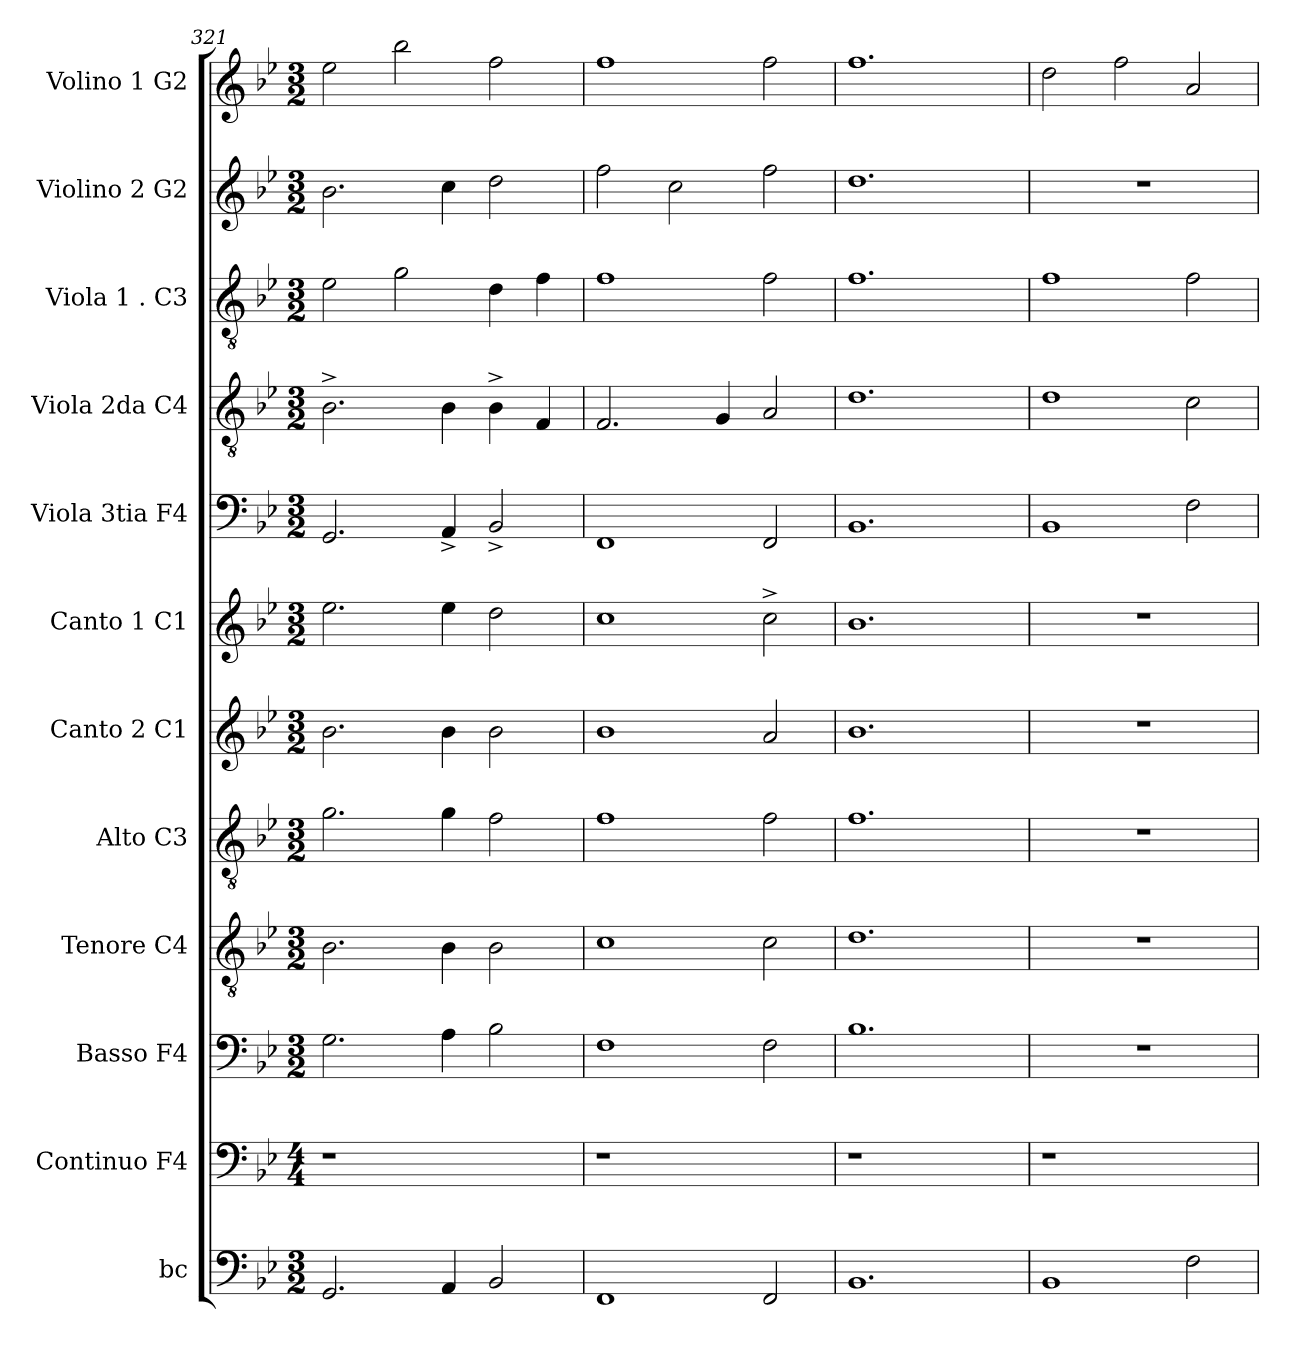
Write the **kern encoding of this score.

**kern	**kern	**kern	**kern	**kern	**kern	**kern	**kern	**kern	**kern	**kern	**kern
*part12	*part11	*part10	*part9	*part8	*part7	*part6	*part5	*part4	*part3	*part2	*part1
*staff12	*staff11	*staff10	*staff9	*staff8	*staff7	*staff6	*staff5	*staff4	*staff3	*staff2	*staff1
*I"bc	*I"Continuo F4	*I"Basso F4	*I"Tenore C4	*I"Alto C3	*I"Canto 2 C1	*I"Canto 1 C1	*I"Viola 3tia F4	*I"Viola 2da C4	*I"Viola 1 . C3	*I"Violino 2 G2	*I"Volino 1 G2
*I'bc	*	*I'B	*I'T	*I'A	*I'C2	*I'C1	*I'Vla3	*I'Vla2	*I'Vla1	*I'Vl2	*I'Vl1
*clefF4	*clefF4	*clefF4	*clefGv2	*clefGv2	*clefG2	*clefG2	*clefF4	*clefGv2	*clefGv2	*clefG2	*clefG2
*k[b-e-]	*k[b-e-]	*k[b-e-]	*k[b-e-]	*k[b-e-]	*k[b-e-]	*k[b-e-]	*k[b-e-]	*k[b-e-]	*k[b-e-]	*k[b-e-]	*k[b-e-]
*B-:	*B-:	*B-:	*B-:	*B-:	*B-:	*B-:	*B-:	*B-:	*B-:	*B-:	*B-:
*M3/2	*M4/4	*M3/2	*M3/2	*M3/2	*M3/2	*M3/2	*M3/2	*M3/2	*M3/2	*M3/2	*M3/2
=321	=321	=321	=321	=321	=321	=321	=321	=321	=321	=321	=321
2.GG/	1r	2.G\	2.B-\	2.g\	2.b-\	2.ee-\	2.GG/	2.B-^>\	2e-\	2.b-\	2ee-\
.	.	.	.	.	.	.	.	.	2g\	.	2bb-\
4AA/	.	4A\	4B-\	4g\	4b-\	4ee-\	4AA^</	4B-\	.	4cc\	.
2BB-/	2ryy	2B-\	2B-\	2f\	2b-\	2dd\	2BB-^</	4B-^>\	4d\	2dd\	2ff\
.	.	.	.	.	.	.	.	4F/	4f\	.	.
=322	=322	=322	=322	=322	=322	=322	=322	=322	=322	=322	=322
1FF	1r	1F	1c	1f	1b-	1cc	1FF	2.F/	1f	2ff\	1ff
.	.	.	.	.	.	.	.	.	.	2cc\	.
.	.	.	.	.	.	.	.	4G/	.	.	.
2FF/	2ryy	2F\	2c\	2f\	2a/	2cc^>\	2FF/	2A/	2f\	2ff\	2ff\
=323	=323	=323	=323	=323	=323	=323	=323	=323	=323	=323	=323
1.BB-	1r	1.B-	1.d	1.f	1.b-	1.b-	1.BB-	1.d	1.f	1.dd	1.ff
.	2ryy	.	.	.	.	.	.	.	.	.	.
!!LO:LB:g=z
=324	=324	=324	=324	=324	=324	=324	=324	=324	=324	=324	=324
!	!	!	!	!	!	!	!	!	!	!LO:N:vis=1	!
1BB-	1r	1.r	1.r	1.r	1.r	1.r	1BB-	1d	1f	1.r	2dd\
.	.	.	.	.	.	.	.	.	.	.	2ff\
2F\	2ryy	.	.	.	.	.	2F\	2c\	2f\	.	2a/
=	=	=	=	=	=	=	=	=	=	=	=
*-	*-	*-	*-	*-	*-	*-	*-	*-	*-	*-	*-
